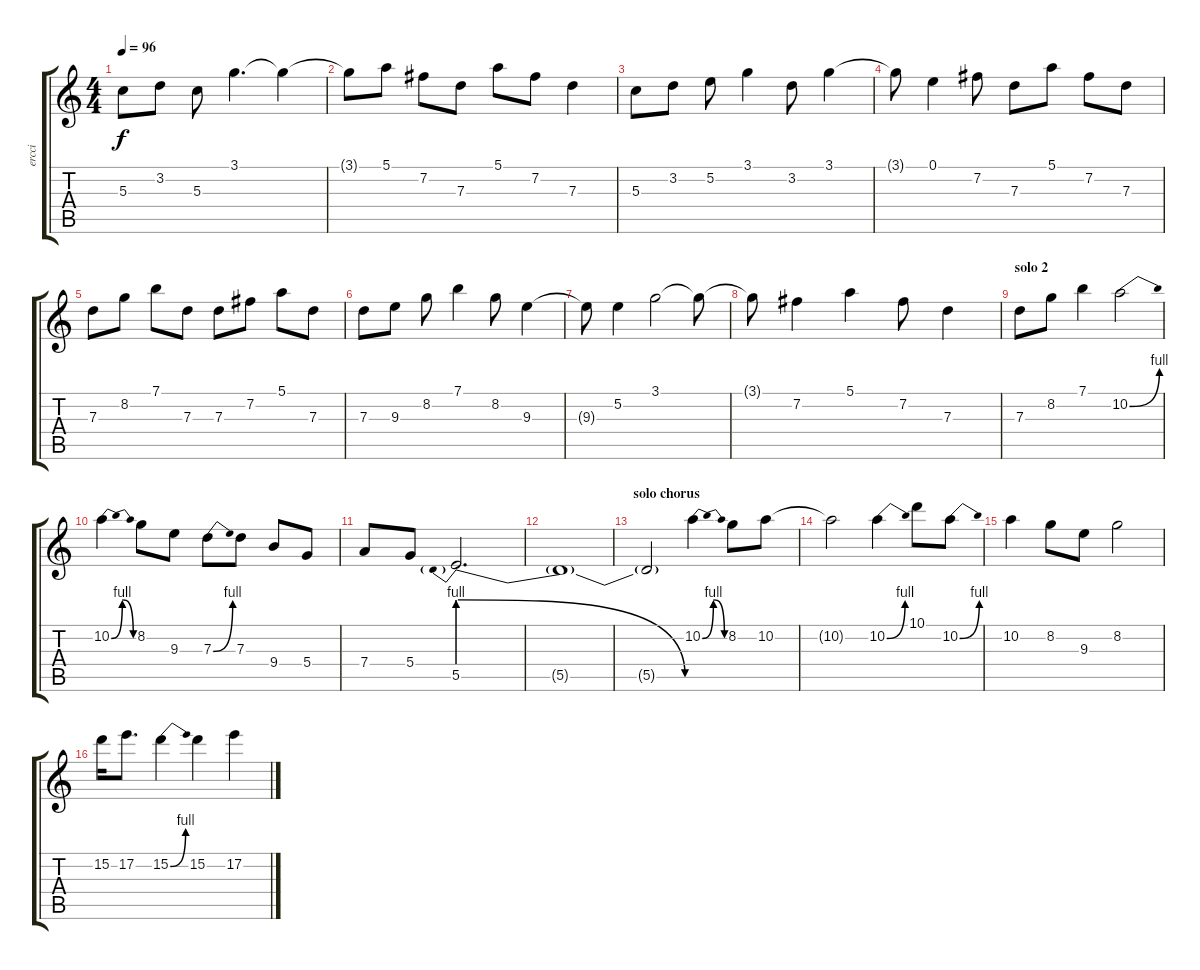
\track ("ercci" "ercci") {instrument electricguitarjazz}
\staff {score tabs}
\tuning (E4 B3 G3 D3 A2 E2) {hide}
\ts (4 4)
\tempo 96
\clef g2
\ks c
5.3.8{dy f} 3.2.8 5.3.8 3.1.4{d} 3.1{t}.4 |
3.1{t}.8 5.1.8 7.2.8 7.3.8 5.1.8 7.2.8 7.3.4 |
5.3.8 3.2.8 5.2.8 3.1.4 3.2.8 3.1.4 |
3.1{t}.8 0.1.4 7.2.8 7.3.8 5.1.8 7.2.8 7.3.8 |
7.3.8 8.2.8 7.1.8 7.3.8 7.3.8 7.2.8 5.1.8 7.3.8 |
7.3.8 9.3.8 8.2.8 7.1.4 8.2.8 9.3.4 |
9.3{t}.8 5.2.4 3.1.2 3.1{t}.8 |
3.1{t}.8 7.2.4 5.1.4 7.2.8 7.3.4 |
\section ("" "solo 2")
7.3.8 8.2.8 7.1.4 10.2{be (bend 0 0 60 4)}.2 |
10.2{be (bendrelease 0 0 30 4 30 4 60 0)}.4 8.2.8 9.3.8 7.3{be (bend 0 0 60 4)}.8 7.3.8 9.4.8 5.4.8 |
7.4.8 5.4.8 5.5{be (prebendrelease 0 4 60 0)}.2{d} |
5.5{t}.1 |
\section ("" "solo chorus")
5.5{t}.2 10.2{be (bendrelease 0 0 30 4 30 4 60 0)}.4 8.2.8 10.2.8 |
10.2{t}.2 10.2{be (bend 0 0 60 4)}.4 10.1.8 10.2{be (bend 0 0 60 4)}.8 |
10.2.4 8.2.8 9.3.8 8.2.2 |
15.2.16 17.2.8{d} 15.2{be (bend 0 0 60 4)}.4 15.2.4 17.2.4
